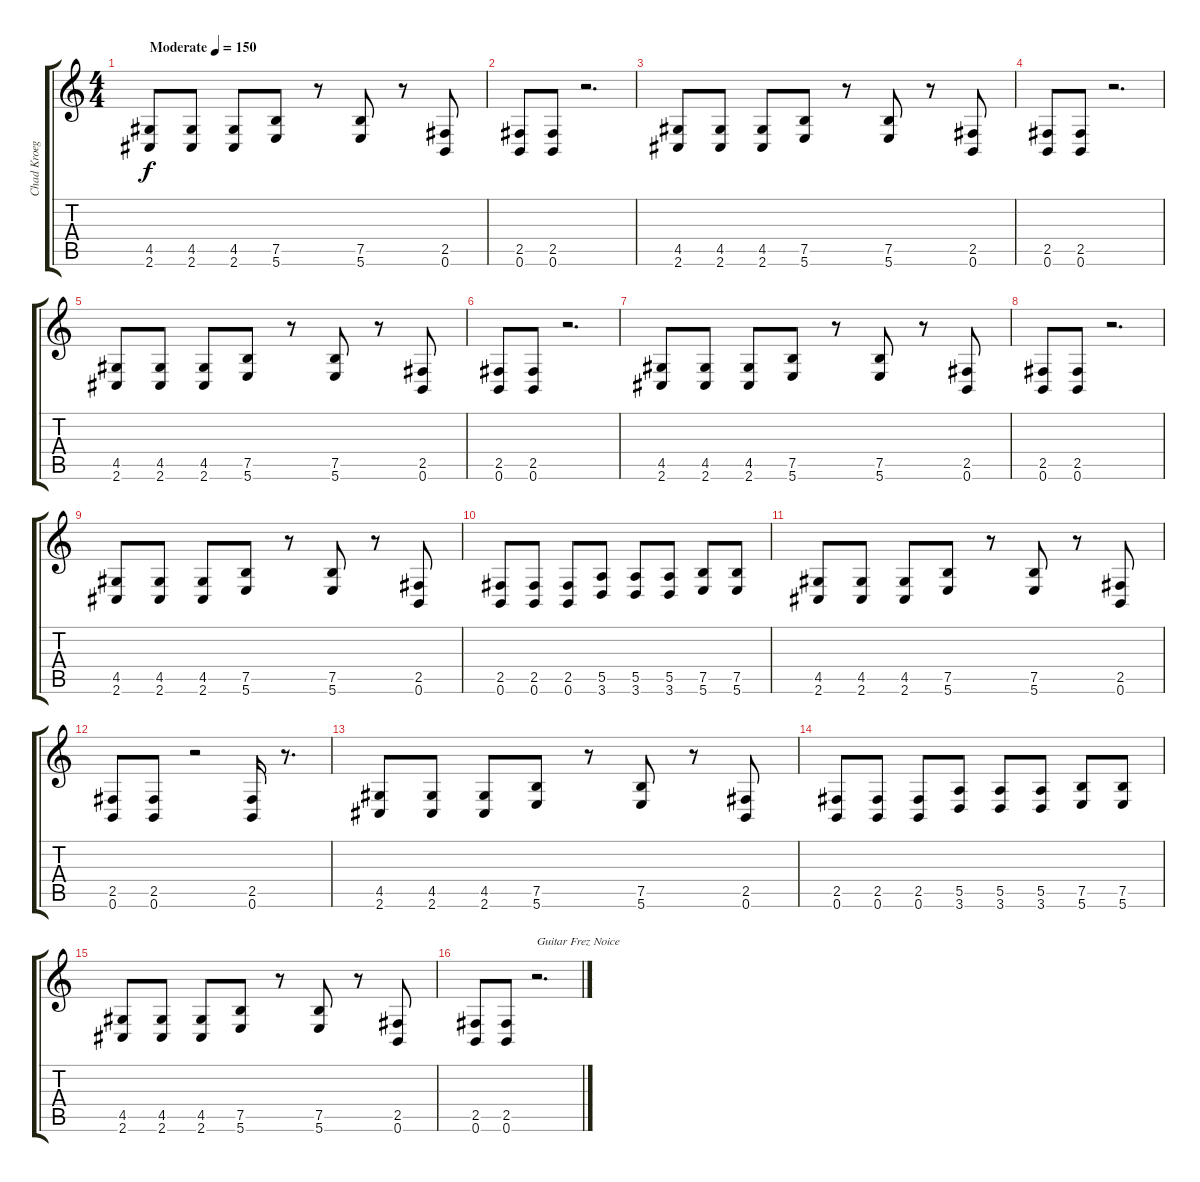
\track ("Chad Kroeger" "Chad Kroeg") {instrument distortionguitar}
\staff {score tabs}
\tuning (B3 Gb3 D3 A2 E2 B1) {hide}
\ts (4 4)
\tempo (150 "Moderate")
\clef g2
\ks c
(4.5 2.6).8{dy f instrument distortionguitar} (4.5 2.6).8 (4.5 2.6).8 (7.5 5.6).8 r.8 (7.5 5.6).8 r.8 (2.5 0.6).8 |
(2.5 0.6).8 (2.5 0.6).8 r.2{d} |
(4.5 2.6).8 (4.5 2.6).8 (4.5 2.6).8 (7.5 5.6).8 r.8 (7.5 5.6).8 r.8 (2.5 0.6).8 |
(2.5 0.6).8 (2.5 0.6).8 r.2{d} |
(4.5 2.6).8 (4.5 2.6).8 (4.5 2.6).8 (7.5 5.6).8 r.8 (7.5 5.6).8 r.8 (2.5 0.6).8 |
(2.5 0.6).8 (2.5 0.6).8 r.2{d} |
(4.5 2.6).8 (4.5 2.6).8 (4.5 2.6).8 (7.5 5.6).8 r.8 (7.5 5.6).8 r.8 (2.5 0.6).8 |
(2.5 0.6).8 (2.5 0.6).8 r.2{d} |
(4.5 2.6).8 (4.5 2.6).8 (4.5 2.6).8 (7.5 5.6).8 r.8 (7.5 5.6).8 r.8 (2.5 0.6).8 |
(2.5 0.6).8 (2.5 0.6).8 (2.5 0.6).8 (5.5 3.6).8 (5.5 3.6).8 (5.5 3.6).8 (7.5 5.6).8 (7.5 5.6).8 |
(4.5 2.6).8 (4.5 2.6).8 (4.5 2.6).8 (7.5 5.6).8 r.8 (7.5 5.6).8 r.8 (2.5 0.6).8 |
(2.5 0.6).8 (2.5 0.6).8 r.2 (2.5 0.6).16 r.8{d} |
(4.5 2.6).8 (4.5 2.6).8 (4.5 2.6).8 (7.5 5.6).8 r.8 (7.5 5.6).8 r.8 (2.5 0.6).8 |
(2.5 0.6).8 (2.5 0.6).8 (2.5 0.6).8 (5.5 3.6).8 (5.5 3.6).8 (5.5 3.6).8 (7.5 5.6).8 (7.5 5.6).8 |
(4.5 2.6).8 (4.5 2.6).8 (4.5 2.6).8 (7.5 5.6).8 r.8 (7.5 5.6).8 r.8 (2.5 0.6).8 |
(2.5 0.6).8 (2.5 0.6).8 r.2{d txt "Guitar Frez Noice"}
